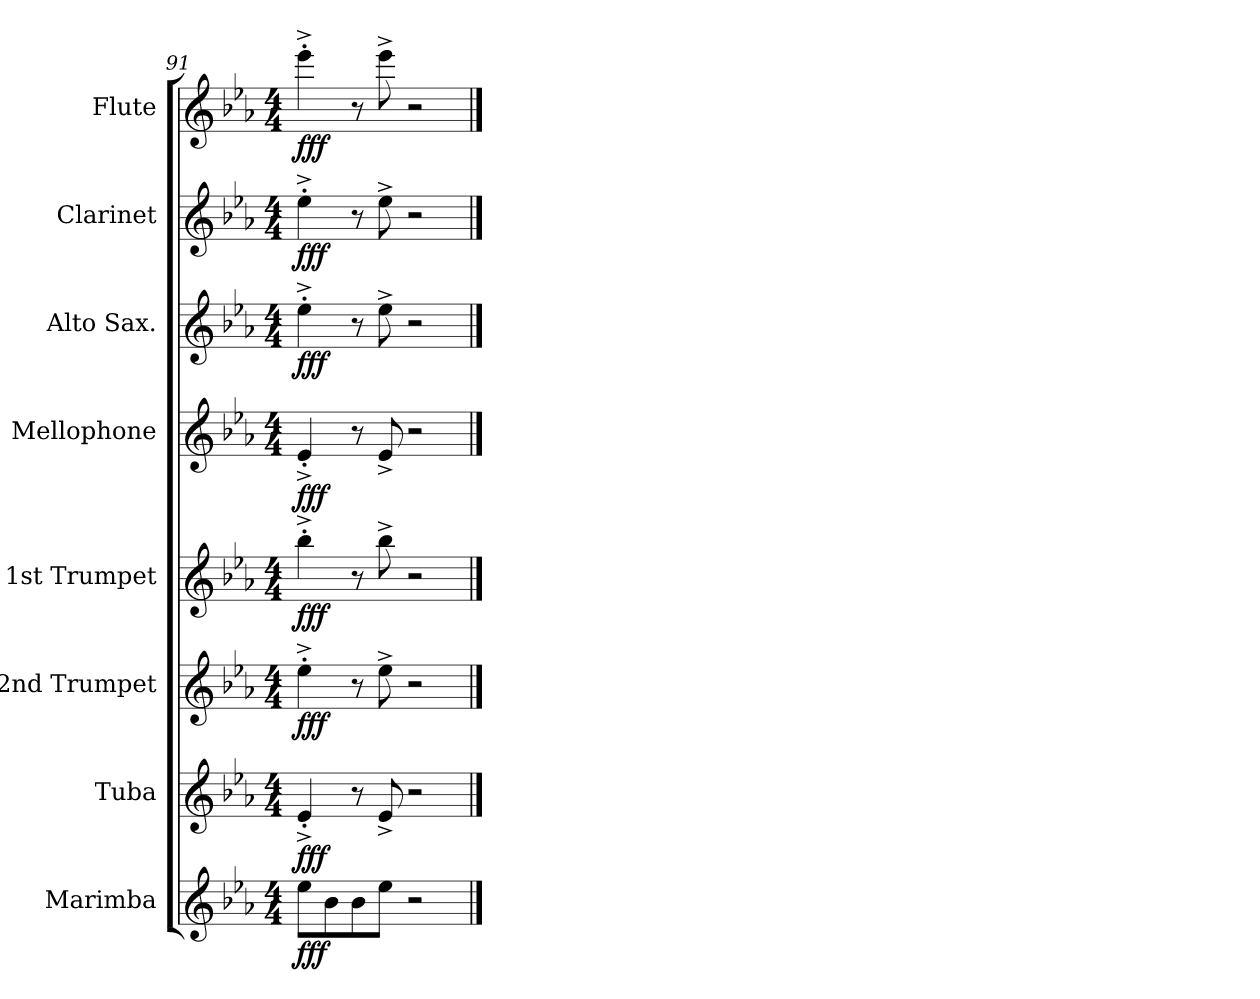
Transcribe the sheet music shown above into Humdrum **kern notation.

**kern	**dynam	**kern	**dynam	**kern	**dynam	**kern	**dynam	**kern	**dynam	**kern	**dynam	**kern	**dynam	**kern	**dynam
*part8	*part8	*part7	*part7	*part6	*part6	*part5	*part5	*part4	*part4	*part3	*part3	*part2	*part2	*part1	*part1
*staff8	*staff8	*staff7	*staff7	*staff6	*staff6	*staff5	*staff5	*staff4	*staff4	*staff3	*staff3	*staff2	*staff2	*staff1	*staff1
*I"Marimba	*	*I"Tuba	*	*I"2nd Trumpet	*	*I"1st Trumpet	*	*I"Mellophone	*	*I"Alto Sax.	*	*I"Clarinet	*	*I"Flute	*
*I'Mrm.	*	*I'Tba	*	*I'2nd Tr.	*	*I'1st Tr.	*	*I'Mlph.	*	*I'A Sax.	*	*I'Cl.	*	*I'Fl.	*
!!LO:PB:g=z
*clefG2	*	*clefG2	*	*clefG2	*	*clefG2	*	*clefG2	*	*clefG2	*	*clefG2	*	*clefG2	*
*k[b-e-a-]	*	*k[b-e-a-]	*	*k[b-e-a-]	*	*k[b-e-a-]	*	*k[b-e-a-]	*	*k[b-e-a-]	*	*k[b-e-a-]	*	*k[b-e-a-]	*
*M4/4	*	*M4/4	*	*M4/4	*	*M4/4	*	*M4/4	*	*M4/4	*	*M4/4	*	*M4/4	*
=91	=91	=91	=91	=91	=91	=91	=91	=91	=91	=91	=91	=91	=91	=91	=91
!	!LO:DY:b	!	!LO:DY:b	!	!LO:DY:b	!	!LO:DY:b	!	!LO:DY:b	!	!LO:DY:b	!	!LO:DY:b	!	!LO:DY:b
8ee-\L	fff	4e-^'/	fff	4ee-^'\	fff	4bb-^'\	fff	4e-^'/	fff	4ee-^'\	fff	4ee-^'\	fff	4eee-^'\	fff
8b-\	.	.	.	.	.	.	.	.	.	.	.	.	.	.	.
8b-\	.	8r	.	8r	.	8r	.	8r	.	8r	.	8r	.	8r	.
8ee-\J	.	8e-^/	.	8ee-^\	.	8bb-^\	.	8e-^/	.	8ee-^\	.	8ee-^\	.	8eee-^\	.
2r	.	2r	.	2r	.	2r	.	2r	.	2r	.	2r	.	2r	.
==	==	==	==	==	==	==	==	==	==	==	==	==	==	==	==
*-	*-	*-	*-	*-	*-	*-	*-	*-	*-	*-	*-	*-	*-	*-	*-
